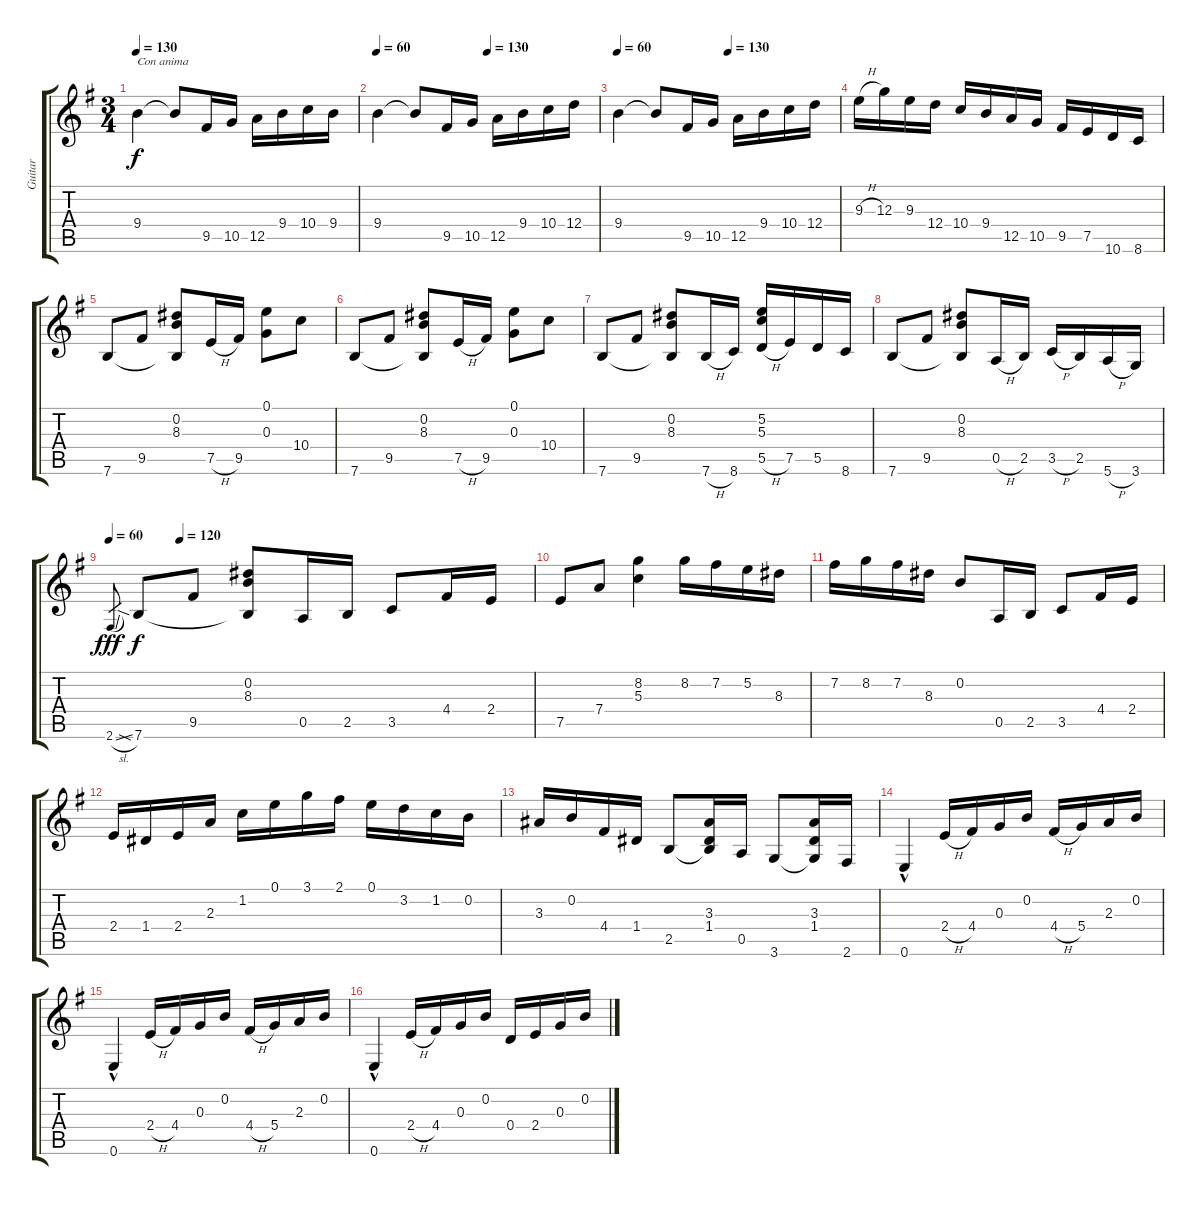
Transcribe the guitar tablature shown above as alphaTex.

\track ("Guitar" "Guitar") {instrument acousticguitarnylon}
\staff {score tabs}
\tuning (E4 B3 G3 D3 A2 E2) {hide}
\ts (3 4)
\tempo 130
\tempo 60
\tempo 130
\clef g2
\ks g
9.4.4{txt "Con anima" dy f instrument acousticguitarnylon} 9.4{t}.8 9.5.16 10.5.16 12.5.16 9.4.16 10.4.16 9.4.16 |
\tempo 60
\tempo (130 0.5)
9.4.4 9.4{t}.8 9.5.16 10.5.16 12.5.16 9.4.16 10.4.16 12.4.16 |
\tempo 60
\tempo (130 0.5)
9.4.4 9.4{t}.8 9.5.16 10.5.16 12.5.16 9.4.16 10.4.16 12.4.16 |
9.3{h}.16 12.3.16 9.3.16 12.4.16 10.4.16 9.4.16 12.5.16 10.5.16 9.5.16 7.5.16 10.6.16 8.6.16 |
7.6.8 9.5.8 (0.2 8.3 7.6{t}).8 7.5{h}.16 9.5.16 (0.1 0.3).8 10.4.8 |
7.6.8 9.5.8 (0.2 8.3 7.6{t}).8 7.5{h}.16 9.5.16 (0.1 0.3).8 10.4.8 |
7.6.8 9.5.8 (0.2 8.3 7.6{t}).8 7.6{h}.16 8.6.16 (5.2 5.3 5.5{h}).16 7.5.16 5.5.16 8.6.16 |
7.6.8 9.5.8 (0.2 8.3 7.6{t}).8 0.5{h}.16 2.5.16 3.5{h}.16 2.5.16 5.6{h}.16 3.6.16 |
\tempo 60
\tempo (120 0.16666666666666666)
2.6{sl}.8{gr dy fff} 7.6{sia}.8{dy f} 9.5.8 (0.2 8.3 7.6{t}).8 0.5.16 2.5.16 3.5.8 4.4.16 2.4.16 |
7.5.8 7.4.8 (8.2 5.3).4 8.2.16 7.2.16 5.2.16 8.3.16 |
7.2.16 8.2.16 7.2.16 8.3.16 0.2.8 0.5.16 2.5.16 3.5.8 4.4.16 2.4.16 |
2.4.16 1.4.16 2.4.16 2.3.16 1.2.16 0.1.16 3.1.16 2.1.16 0.1.16 3.2.16 1.2.16 0.2.16 |
3.3.16 0.2.16 4.4.16 1.4.16 2.5.8 (3.3 1.4 2.5{t}).16 0.5.16 3.6.8 (3.3 1.4 3.6{t}).16 2.6.16 |
0.6{hac}.4 2.4{h}.16 4.4.16 0.3.16 0.2.16 4.4{h}.16 5.4.16 2.3.16 0.2.16 |
0.6{hac}.4 2.4{h}.16 4.4.16 0.3.16 0.2.16 4.4{h}.16 5.4.16 2.3.16 0.2.16 |
0.6{hac}.4 2.4{h}.16 4.4.16 0.3.16 0.2.16 0.4.16 2.4.16 0.3.16 0.2.16
